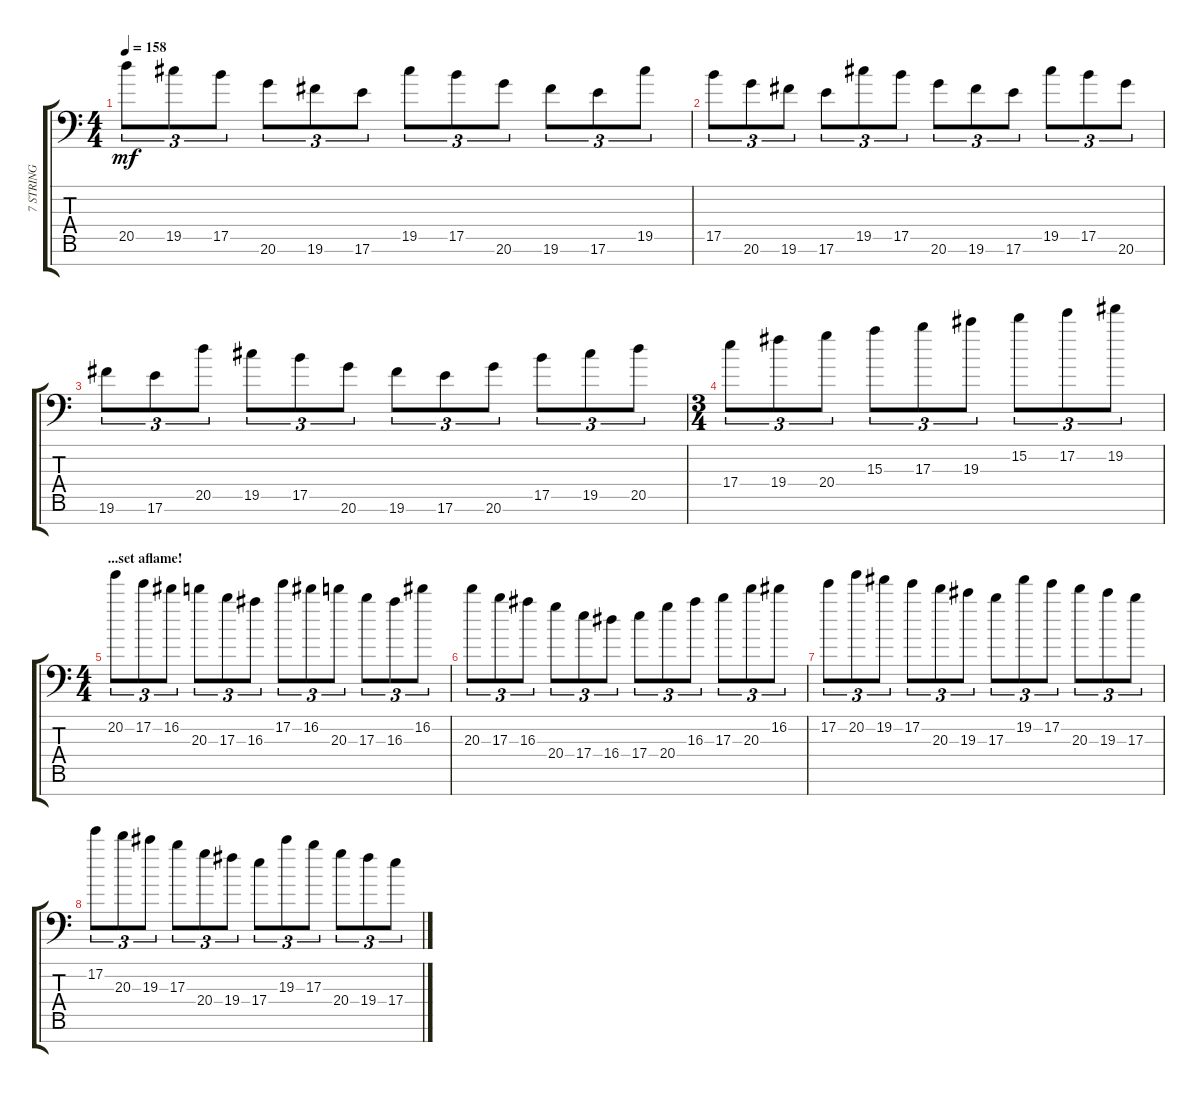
\track ("7 STRING" "7 STRING") {instrument distortionguitar}
\staff {score tabs}
\tuning (Eb4 B3 Gb3 B2 Gb2 B1 Gb1) {hide}
\ts (4 4)
\tempo 158
\clef f4
\ks c
20.5.8{tu (3 2) dy mf} 19.5.8{tu (3 2)} 17.5.8{tu (3 2)} 20.6.8{tu (3 2)} 19.6.8{tu (3 2)} 17.6.8{tu (3 2)} 19.5.8{tu (3 2)} 17.5.8{tu (3 2)} 20.6.8{tu (3 2)} 19.6.8{tu (3 2)} 17.6.8{tu (3 2)} 19.5.8{tu (3 2)} |
17.5.8{tu (3 2)} 20.6.8{tu (3 2)} 19.6.8{tu (3 2)} 17.6.8{tu (3 2)} 19.5.8{tu (3 2)} 17.5.8{tu (3 2)} 20.6.8{tu (3 2)} 19.6.8{tu (3 2)} 17.6.8{tu (3 2)} 19.5.8{tu (3 2)} 17.5.8{tu (3 2)} 20.6.8{tu (3 2)} |
19.6.8{tu (3 2)} 17.6.8{tu (3 2)} 20.5.8{tu (3 2)} 19.5.8{tu (3 2)} 17.5.8{tu (3 2)} 20.6.8{tu (3 2)} 19.6.8{tu (3 2)} 17.6.8{tu (3 2)} 20.6.8{tu (3 2)} 17.5.8{tu (3 2)} 19.5.8{tu (3 2)} 20.5.8{tu (3 2)} |
\ts (3 4)
17.4.8{tu (3 2)} 19.4.8{tu (3 2)} 20.4.8{tu (3 2)} 15.3.8{tu (3 2)} 17.3.8{tu (3 2)} 19.3.8{tu (3 2)} 15.2.8{tu (3 2)} 17.2.8{tu (3 2)} 19.2.8{tu (3 2)} |
\ts (4 4)
\section ("" "...set aflame!")
20.2.8{tu (3 2)} 17.2.8{tu (3 2)} 16.2.8{tu (3 2)} 20.3.8{tu (3 2)} 17.3.8{tu (3 2)} 16.3.8{tu (3 2)} 17.2.8{tu (3 2)} 16.2.8{tu (3 2)} 20.3.8{tu (3 2)} 17.3.8{tu (3 2)} 16.3.8{tu (3 2)} 16.2.8{tu (3 2)} |
20.3.8{tu (3 2)} 17.3.8{tu (3 2)} 16.3.8{tu (3 2)} 20.4.8{tu (3 2)} 17.4.8{tu (3 2)} 16.4.8{tu (3 2)} 17.4.8{tu (3 2)} 20.4.8{tu (3 2)} 16.3.8{tu (3 2)} 17.3.8{tu (3 2)} 20.3.8{tu (3 2)} 16.2.8{tu (3 2)} |
17.2.8{tu (3 2)} 20.2.8{tu (3 2)} 19.2.8{tu (3 2)} 17.2.8{tu (3 2)} 20.3.8{tu (3 2)} 19.3.8{tu (3 2)} 17.3.8{tu (3 2)} 19.2.8{tu (3 2)} 17.2.8{tu (3 2)} 20.3.8{tu (3 2)} 19.3.8{tu (3 2)} 17.3.8{tu (3 2)} |
17.2.8{tu (3 2)} 20.3.8{tu (3 2)} 19.3.8{tu (3 2)} 17.3.8{tu (3 2)} 20.4.8{tu (3 2)} 19.4.8{tu (3 2)} 17.4.8{tu (3 2)} 19.3.8{tu (3 2)} 17.3.8{tu (3 2)} 20.4.8{tu (3 2)} 19.4.8{tu (3 2)} 17.4.8{tu (3 2)}
